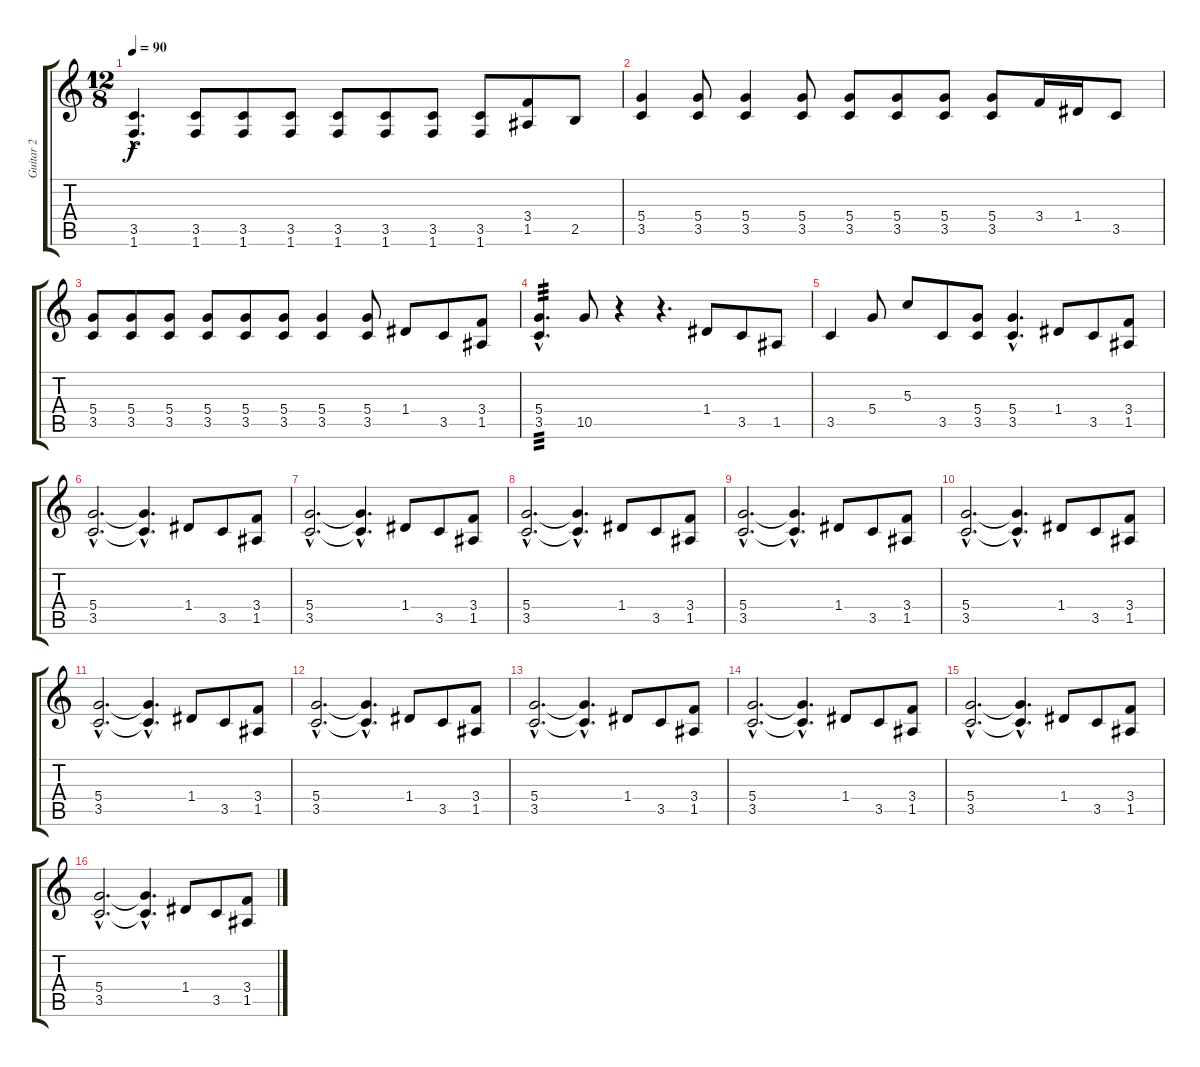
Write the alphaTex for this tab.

\track ("Guitar 2" "Guitar 2") {instrument distortionguitar}
\staff {score tabs}
\tuning (E4 B3 G3 D3 A2 E2) {hide}
\ts (12 8)
\tempo 90
\clef g2
\ks c
(3.5{hac} 1.6{hac}).4{d dy f} (3.5 1.6).8 (3.5 1.6).8 (3.5 1.6).8 (3.5 1.6).8 (3.5 1.6).8 (3.5 1.6).8 (3.5 1.6).8 (3.4 1.5).8 2.5.8 |
(5.4 3.5).4 (5.4 3.5).8 (5.4 3.5).4 (5.4 3.5).8 (5.4 3.5).8 (5.4 3.5).8 (5.4 3.5).8 (5.4 3.5).8 3.4.16 1.4.16 3.5.8 |
(5.4 3.5).8 (5.4 3.5).8 (5.4 3.5).8 (5.4 3.5).8 (5.4 3.5).8 (5.4 3.5).8 (5.4 3.5).4 (5.4 3.5).8 1.4.8 3.5.8 (3.4 1.5).8 |
(5.4{hac} 3.5{hac}).4{d tp 3} 10.5.8 r.4 r.4{d} 1.4.8 3.5.8 1.5.8 |
3.5.4 5.4.8 5.3.8 3.5.8 (5.4 3.5).8 (5.4{hac} 3.5{hac}).4{d} 1.4.8 3.5.8 (3.4 1.5).8 |
(5.4{hac} 3.5{hac}).2{d} (5.4{hac t} 3.5{hac t}).4{d} 1.4.8 3.5.8 (3.4 1.5).8 |
(5.4{hac} 3.5{hac}).2{d} (5.4{hac t} 3.5{hac t}).4{d} 1.4.8 3.5.8 (3.4 1.5).8 |
(5.4{hac} 3.5{hac}).2{d} (5.4{hac t} 3.5{hac t}).4{d} 1.4.8 3.5.8 (3.4 1.5).8 |
(5.4{hac} 3.5{hac}).2{d} (5.4{hac t} 3.5{hac t}).4{d} 1.4.8 3.5.8 (3.4 1.5).8 |
(5.4{hac} 3.5{hac}).2{d} (5.4{hac t} 3.5{hac t}).4{d} 1.4.8 3.5.8 (3.4 1.5).8 |
(5.4{hac} 3.5{hac}).2{d} (5.4{hac t} 3.5{hac t}).4{d} 1.4.8 3.5.8 (3.4 1.5).8 |
(5.4{hac} 3.5{hac}).2{d} (5.4{hac t} 3.5{hac t}).4{d} 1.4.8 3.5.8 (3.4 1.5).8 |
(5.4{hac} 3.5{hac}).2{d} (5.4{hac t} 3.5{hac t}).4{d} 1.4.8 3.5.8 (3.4 1.5).8 |
(5.4{hac} 3.5{hac}).2{d} (5.4{hac t} 3.5{hac t}).4{d} 1.4.8 3.5.8 (3.4 1.5).8 |
(5.4{hac} 3.5{hac}).2{d} (5.4{hac t} 3.5{hac t}).4{d} 1.4.8 3.5.8 (3.4 1.5).8 |
(5.4{hac} 3.5{hac}).2{d} (5.4{hac t} 3.5{hac t}).4{d} 1.4.8 3.5.8 (3.4 1.5).8
